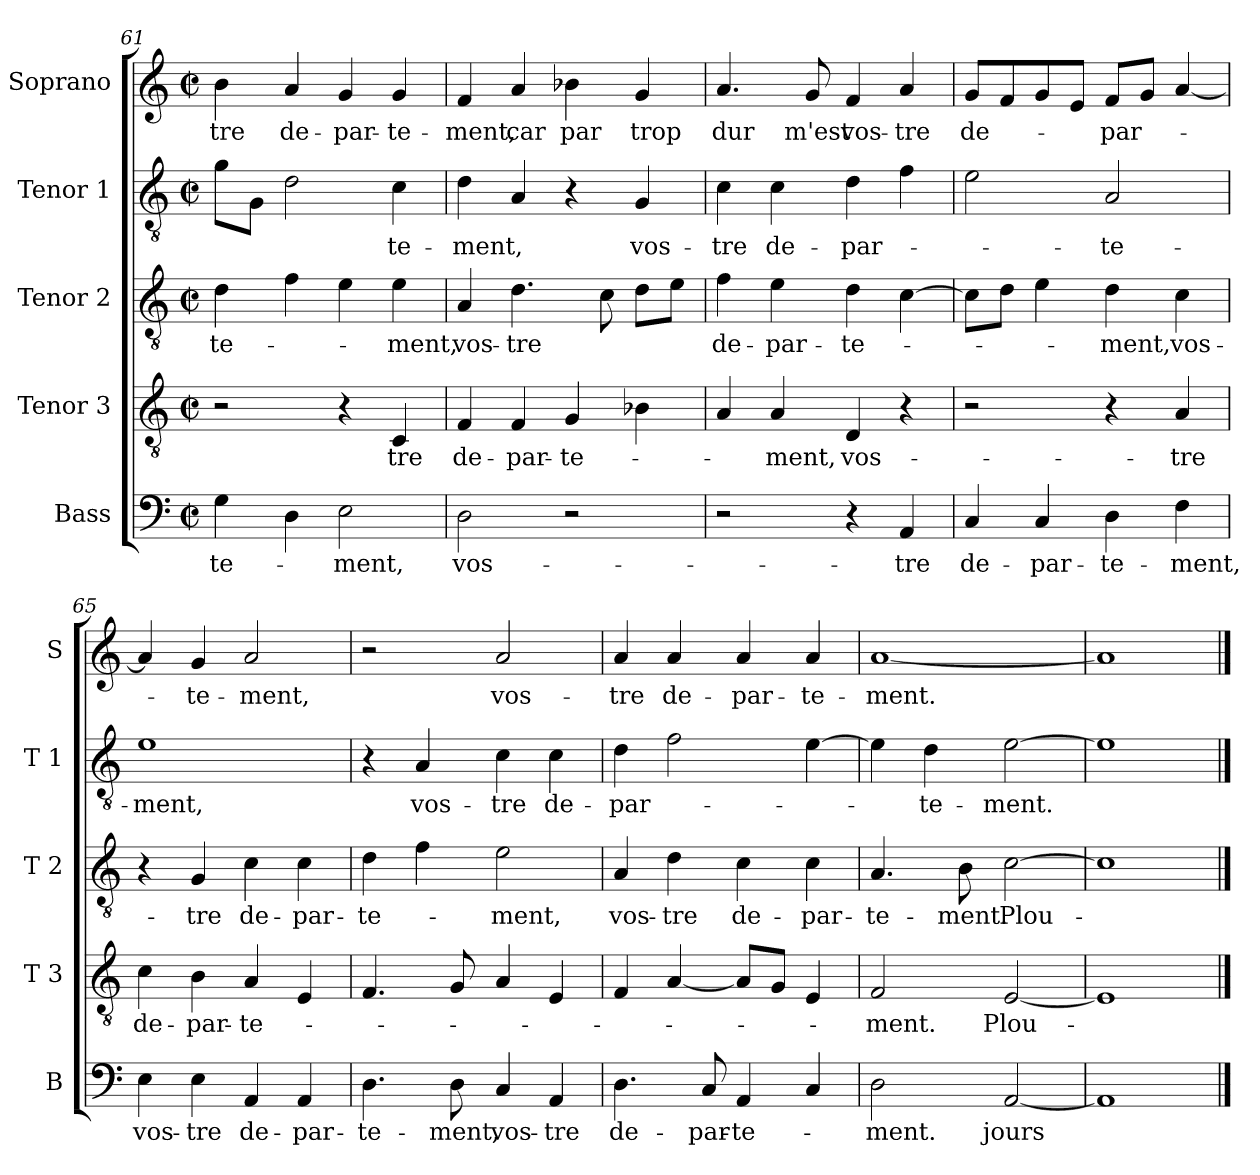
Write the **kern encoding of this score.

**kern	**text	**kern	**text	**kern	**text	**kern	**text	**kern	**text
*part5	*part5	*part4	*part4	*part3	*part3	*part2	*part2	*part1	*part1
*staff5	*staff5	*staff4	*staff4	*staff3	*staff3	*staff2	*staff2	*staff1	*staff1
*I"Bass	*	*I"Tenor 3	*	*I"Tenor 2	*	*I"Tenor 1	*	*I"Soprano	*
*I'B	*	*I'T 3	*	*I'T 2	*	*I'T 1	*	*I'S	*
*clefF4	*	*clefGv2	*	*clefGv2	*	*clefGv2	*	*clefG2	*
*k[]	*	*k[]	*	*k[]	*	*k[]	*	*k[]	*
*C:	*	*C:	*	*C:	*	*C:	*	*C:	*
*M2/2	*	*M2/2	*	*M2/2	*	*M2/2	*	*M2/2	*
*met(c|)	*	*met(c|)	*	*met(c|)	*	*met(c|)	*	*met(c|)	*
=61	=61	=61	=61	=61	=61	=61	=61	=61	=61
4G\	-te-	2r	.	4d\	-te-	8g\L	.	4b\	-tre
.	.	.	.	.	.	8G\J	.	.	.
4D\	.	.	.	4f\	.	2d\	.	4a/	de-
2E\	-ment,	4r	.	4e\	.	.	.	4g/	-par-
.	.	4C/	-tre	4e\	-ment,	4c\	-te-	4g/	-te-
=62	=62	=62	=62	=62	=62	=62	=62	=62	=62
2D\	vos-	4F/	de-	4A/	vos-	4d\	-ment,	4f/	-ment,
.	.	4F/	-par-	4.d\	-tre	4A/	.	4a/	car
2r	.	4G/	-te-	.	.	4r	.	4b-X\	par
.	.	.	.	8c\	.	.	.	.	.
.	.	4B-X\	.	8d\L	.	4G/	vos-	4g/	trop
.	.	.	.	8e\J	.	.	.	.	.
=63	=63	=63	=63	=63	=63	=63	=63	=63	=63
2r	.	4A/	.	4f\	de-	4c\	-tre	4.a/	dur
.	.	4A/	-ment,	4e\	-par-	4c\	de-	.	.
.	.	.	.	.	.	.	.	8g/	m'est
4r	.	4D/	vos-	4d\	-te-	4d\	-par-	4f/	vos-
4AA/	-tre	4r	.	[4c\	.	4f\	.	4a/	-tre
!!LO:LB:g=z
=64	=64	=64	=64	=64	=64	=64	=64	=64	=64
4C/	de-	2r	.	8c\L]	.	2e\	.	8g/L	de-
.	.	.	.	8d\J	.	.	.	8f/	.
4C/	-par-	.	.	4e\	.	.	.	8g/	.
.	.	.	.	.	.	.	.	8e/J	.
4D\	-te-	4r	.	4d\	-ment,	2A/	-te-	8f/L	-par-
.	.	.	.	.	.	.	.	8g/J	.
4F\	-ment,	4A/	-tre	4c\	vos-	.	.	[4a/	.
=65	=65	=65	=65	=65	=65	=65	=65	=65	=65
4E\	vos-	4c\	de-	4r	.	1e	-ment,	4a/]	.
4E\	-tre	4B\	-par-	4G/	-tre	.	.	4g/	-te-
4AA/	de-	4A/	-te-	4c\	de-	.	.	2a/	-ment,
4AA/	-par-	4E/	.	4c\	-par-	.	.	.	.
=66	=66	=66	=66	=66	=66	=66	=66	=66	=66
4.D\	-te-	4.F/	.	4d\	-te-	4r	.	2r	.
.	.	.	.	4f\	.	4A/	vos-	.	.
8D\	-ment,	8G/	.	.	.	.	.	.	.
4C/	vos-	4A/	.	2e\	-ment,	4c\	-tre	2a/	vos-
4AA/	-tre	4E/	.	.	.	4c\	de-	.	.
=67	=67	=67	=67	=67	=67	=67	=67	=67	=67
4.D\	de-	4F/	.	4A/	vos-	4d\	-par-	4a/	-tre
.	.	[4A/	.	4d\	-tre	2f\	.	4a/	de-
8C/	-par-	.	.	.	.	.	.	.	.
4AA/	-te-	8A/L]	.	4c\	de-	.	.	4a/	-par-
.	.	8G/J	.	.	.	.	.	.	.
4C/	.	4E/	.	4c\	-par-	[4e\	.	4a/	-te-
=68	=68	=68	=68	=68	=68	=68	=68	=68	=68
2D\	-ment.	2F/	-ment.	4.A/	-te-	4e\]	.	[1a	-ment.
.	.	.	.	.	.	4d\	-te-	.	.
.	.	.	.	8B\	-ment.	.	.	.	.
[2AA/	jours	[2E/	Plou-	[2c\	Plou-	[2e\	-ment.	.	.
=69	=69	=69	=69	=69	=69	=69	=69	=69	=69
1AA]	.	1E]	.	1c]	.	1e]	.	1a]	.
==	==	==	==	==	==	==	==	==	==
*-	*-	*-	*-	*-	*-	*-	*-	*-	*-
